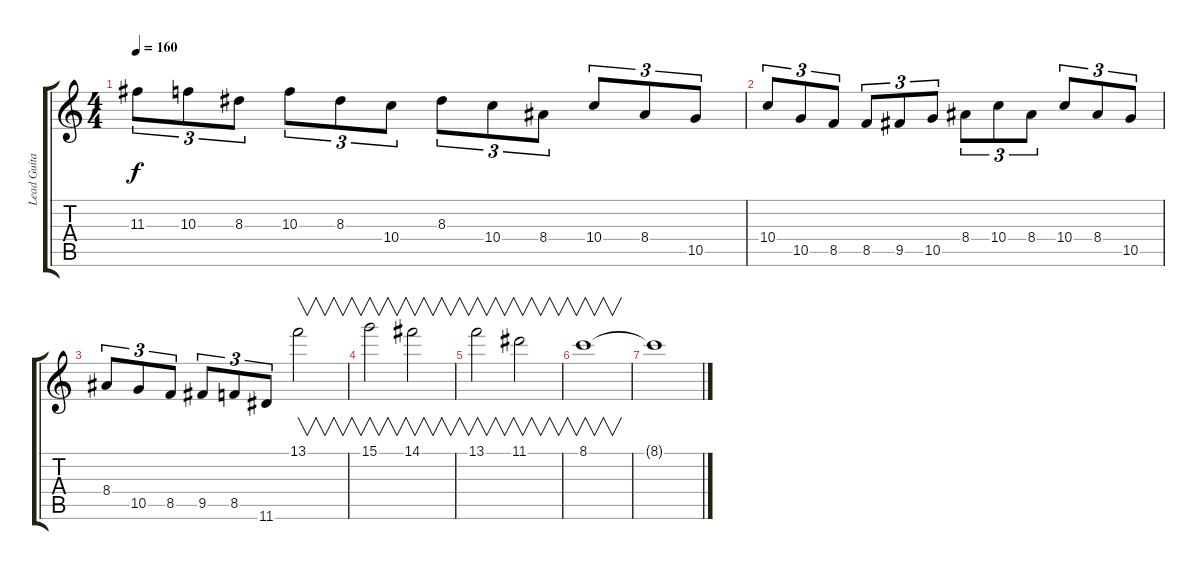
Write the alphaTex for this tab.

\track ("Lead Guitar" "Lead Guita") {instrument distortionguitar}
\staff {score tabs}
\tuning (E4 B3 G3 D3 A2 E2) {hide}
\ts (4 4)
\tempo 160
\clef g2
\ks c
11.3.8{tu (3 2) dy f} 10.3.8{tu (3 2)} 8.3.8{tu (3 2)} 10.3.8{tu (3 2)} 8.3.8{tu (3 2)} 10.4.8{tu (3 2)} 8.3.8{tu (3 2)} 10.4.8{tu (3 2)} 8.4.8{tu (3 2)} 10.4.8{tu (3 2)} 8.4.8{tu (3 2)} 10.5.8{tu (3 2)} |
10.4.8{tu (3 2)} 10.5.8{tu (3 2)} 8.5.8{tu (3 2)} 8.5.8{tu (3 2)} 9.5.8{tu (3 2)} 10.5.8{tu (3 2)} 8.4.8{tu (3 2)} 10.4.8{tu (3 2)} 8.4.8{tu (3 2)} 10.4.8{tu (3 2)} 8.4.8{tu (3 2)} 10.5.8{tu (3 2)} |
8.4.8{tu (3 2)} 10.5.8{tu (3 2)} 8.5.8{tu (3 2)} 9.5.8{tu (3 2)} 8.5.8{tu (3 2)} 11.6.8{tu (3 2)} 13.1.2{v} |
15.1.2{v} 14.1.2{v} |
13.1.2{v} 11.1.2{v} |
8.1.1{v} |
8.1{t}.1
